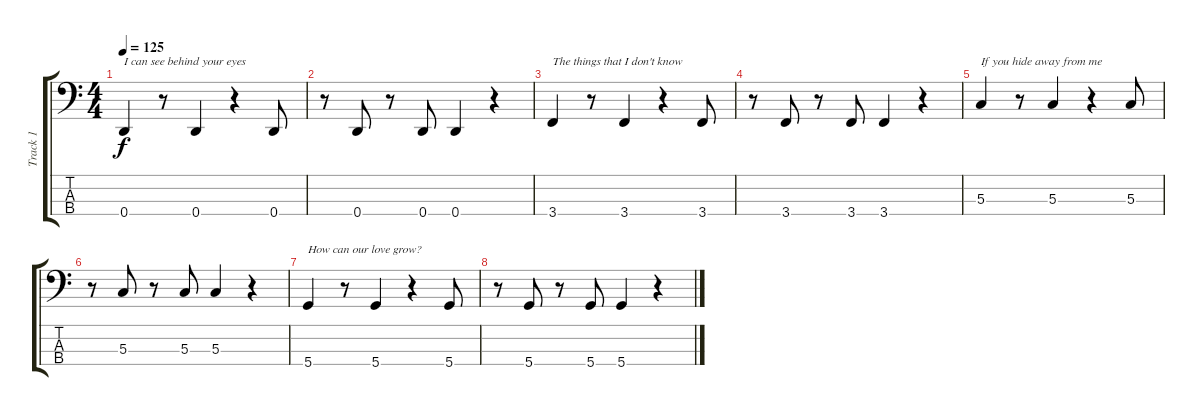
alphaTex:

\track ("Track 1" "Track 1") {instrument electricbassfinger}
\staff {score tabs}
\tuning (F2 C2 G1 D1) {hide}
\ts (4 4)
\tempo 125
\clef f4
\ks c
0.4.4{txt "I can see behind your eyes" dy f} r.8 0.4.4 r.4 0.4.8 |
r.8 0.4.8 r.8 0.4.8 0.4.4 r.4 |
3.4.4{txt "The things that I don't know"} r.8 3.4.4 r.4 3.4.8 |
r.8 3.4.8 r.8 3.4.8 3.4.4 r.4 |
5.3.4{txt "If you hide away from me"} r.8 5.3.4 r.4 5.3.8 |
r.8 5.3.8 r.8 5.3.8 5.3.4 r.4 |
5.4.4{txt "How can our love grow?"} r.8 5.4.4 r.4 5.4.8 |
r.8 5.4.8 r.8 5.4.8 5.4.4 r.4
